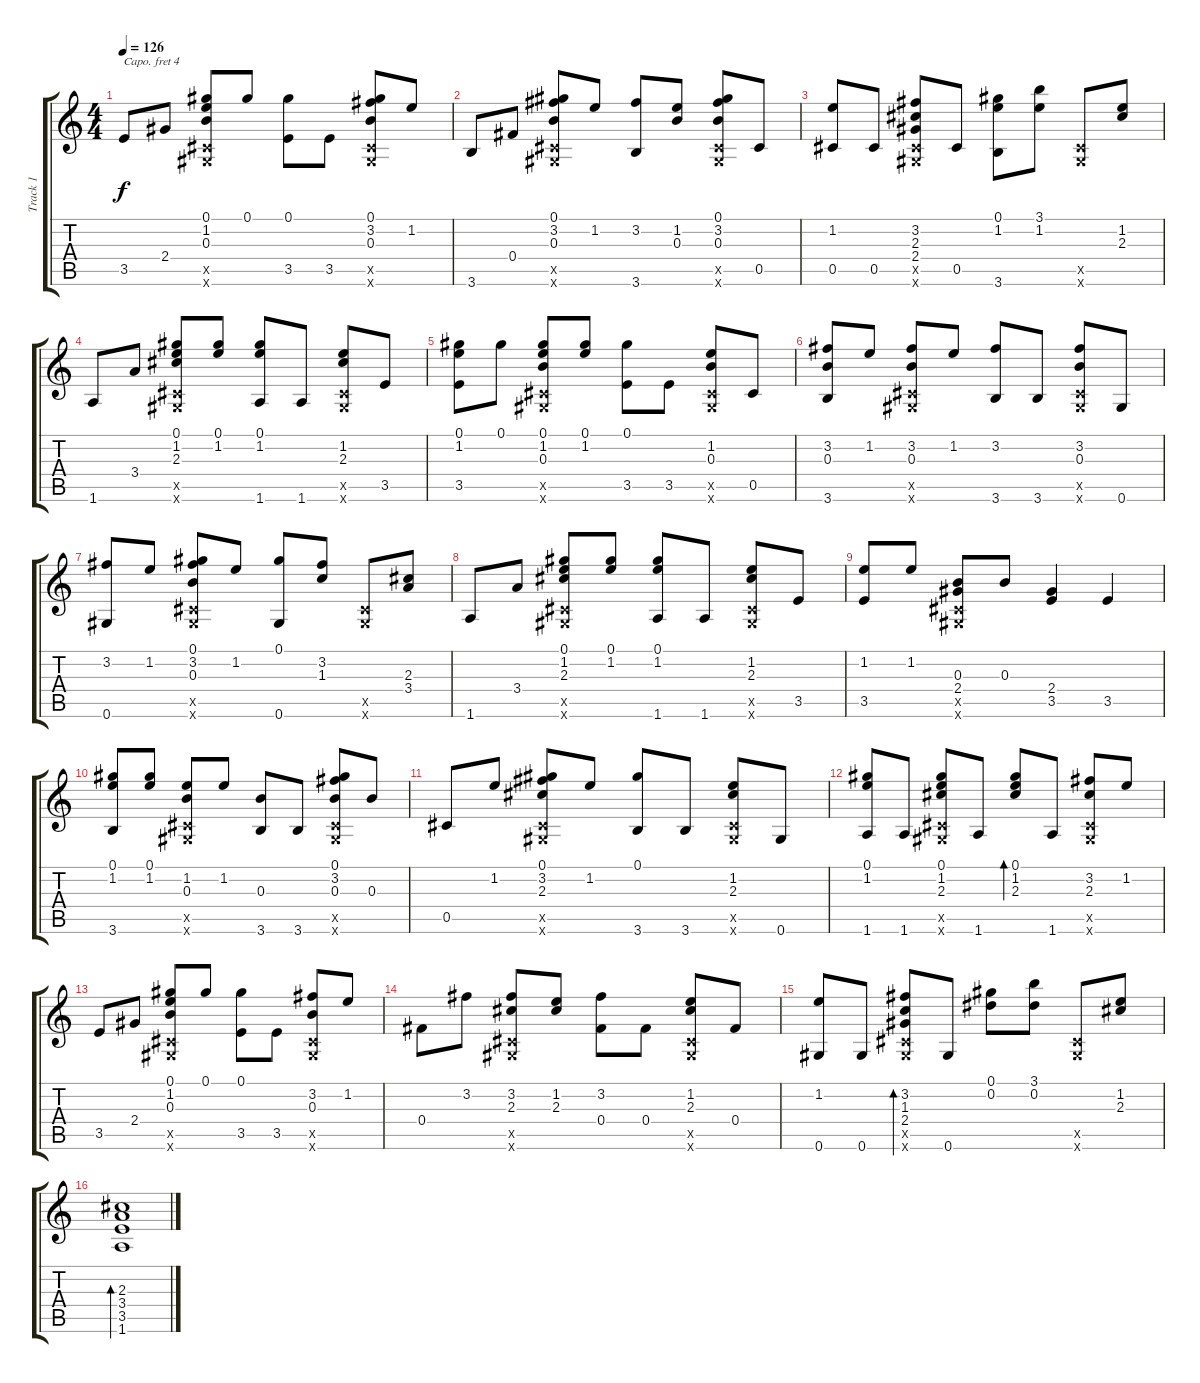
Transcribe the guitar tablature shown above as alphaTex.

\track ("Track 1" "Track 1") {instrument acousticguitarsteel}
\staff {score tabs}
\capo 4
\tuning (E4 B3 G3 D3 A2 E2) {hide}
\ts (4 4)
\tempo 126
\clef g2
\ks c
3.5.8{dy f} 2.4.8 (0.1 1.2 0.3 0.5{x} 0.6{x}).8 0.1.8 (0.1 3.5).8 3.5.8 (0.1 3.2 0.3 0.5{x} 0.6{x}).8 1.2.8 |
3.6.8 0.4.8 (0.1 3.2 0.3 0.5{x} 0.6{x}).8 1.2.8 (3.2 3.6).8 (1.2 0.3).8 (0.1 3.2 0.3 0.5{x} 0.6{x}).8 0.5.8 |
(1.2 0.5).8 0.5.8 (3.2 2.3 2.4 0.5{x} 0.6{x}).8 0.5.8 (0.1 1.2 3.6).8 (3.1 1.2).8 (0.5{x} 0.6{x}).8 (1.2 2.3).8 |
1.6.8 3.4.8 (0.1 1.2 2.3 0.5{x} 0.6{x}).8 (0.1 1.2).8 (0.1 1.2 1.6).8 1.6.8 (1.2 2.3 0.5{x} 0.6{x}).8 3.5.8 |
(0.1 1.2 3.5).8 0.1.8 (0.1 1.2 0.3 0.5{x} 0.6{x}).8 (0.1 1.2).8 (0.1 3.5).8 3.5.8 (1.2 0.3 0.5{x} 0.6{x}).8 0.5.8 |
(3.2 0.3 3.6).8 1.2.8 (3.2 0.3 0.5{x} 0.6{x}).8 1.2.8 (3.2 3.6).8 3.6.8 (3.2 0.3 0.5{x} 0.6{x}).8 0.6.8 |
(3.2 0.6).8 1.2.8 (0.1 3.2 0.3 0.5{x} 0.6{x}).8 1.2.8 (0.1 0.6).8 (3.2 1.3).8 (0.5{x} 0.6{x}).8 (2.3 3.4).8 |
1.6.8 3.4.8 (0.1 1.2 2.3 0.5{x} 0.6{x}).8 (0.1 1.2).8 (0.1 1.2 1.6).8 1.6.8 (1.2 2.3 0.5{x} 0.6{x}).8 3.5.8 |
(1.2 3.5).8 1.2.8 (0.3 2.4 0.5{x} 0.6{x}).8 0.3.8 (2.4 3.5).4 3.5.4 |
(0.1 1.2 3.6).8 (0.1 1.2).8 (1.2 0.3 0.5{x} 0.6{x}).8 1.2.8 (0.3 3.6).8 3.6.8 (0.1 3.2 0.3 0.5{x} 0.6{x}).8 0.3.8 |
0.5.8 1.2.8 (0.1 3.2 2.3 0.5{x} 0.6{x}).8 1.2.8 (0.1 3.6).8 3.6.8 (1.2 2.3 0.5{x} 0.6{x}).8 0.6.8 |
(0.1 1.2 1.6).8 1.6.8 (0.1 1.2 2.3 0.5{x} 0.6{x}).8 1.6.8 (0.1 1.2 2.3).8{bd 120} 1.6.8 (3.2 2.3 0.5{x} 0.6{x}).8 1.2.8 |
3.5.8 2.4.8 (0.1 1.2 0.3 0.5{x} 0.6{x}).8 0.1.8 (0.1 3.5).8 3.5.8 (3.2 0.3 0.5{x} 0.6{x}).8 1.2.8 |
0.4.8 3.2.8 (3.2 2.3 0.5{x} 0.6{x}).8 (1.2 2.3).8 (3.2 0.4).8 0.4.8 (1.2 2.3 0.5{x} 0.6{x}).8 0.4.8 |
(1.2 0.6).8 0.6.8 (3.2 1.3 2.4 0.5{x} 0.6{x}).8{bd 60} 0.6.8 (0.1 0.2).8 (3.1 0.2).8 (0.5{x} 0.6{x}).8 (1.2 2.3).8 |
(2.3 3.4 3.5 1.6).1{bd 60}
